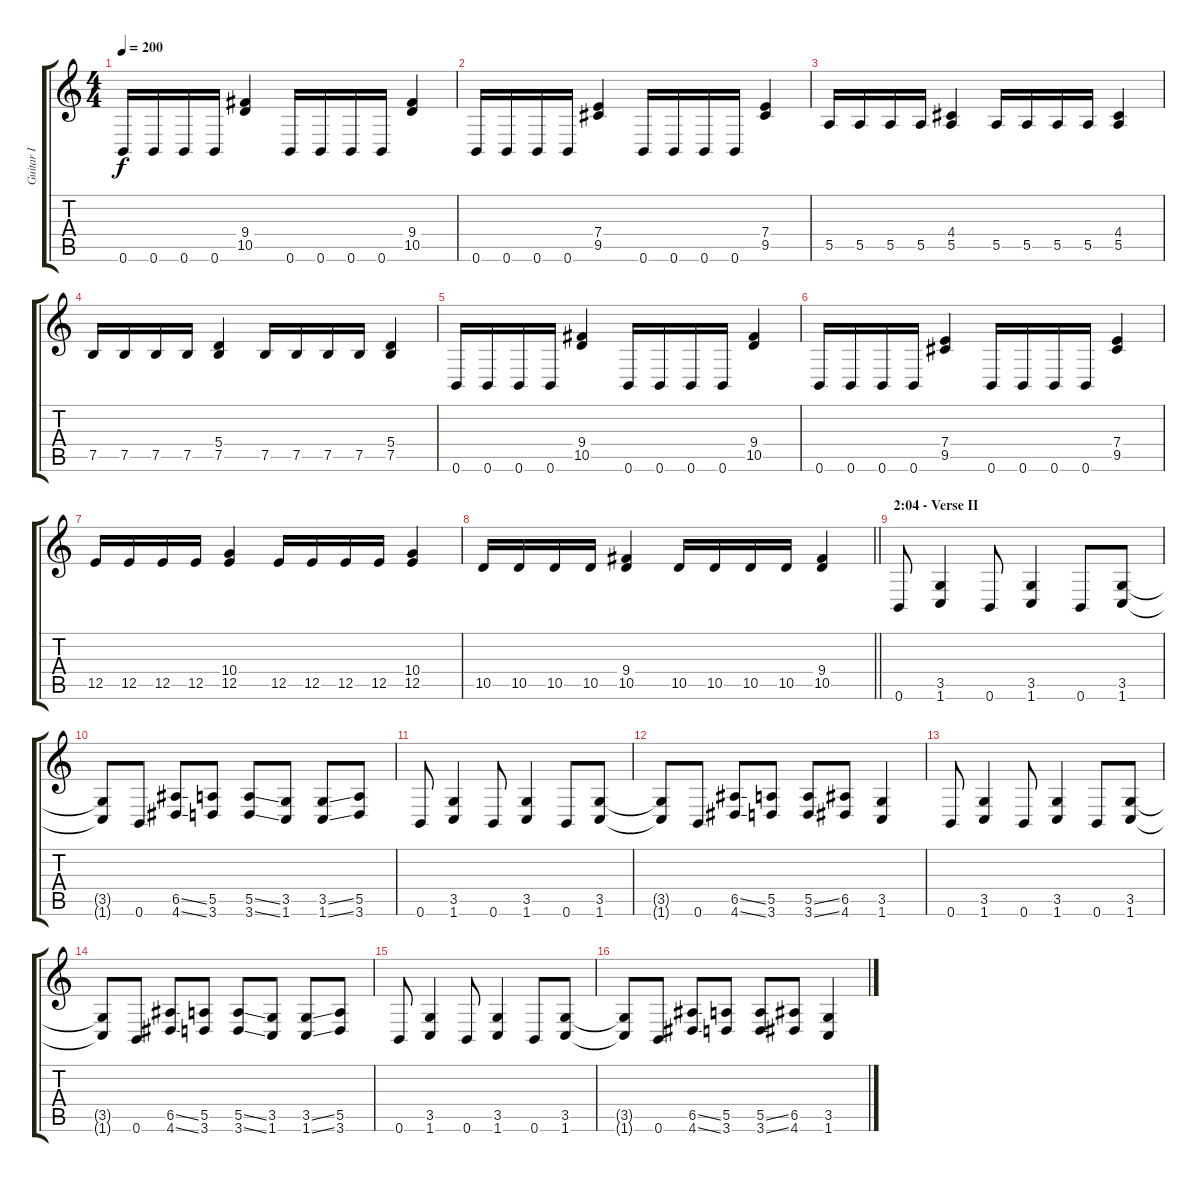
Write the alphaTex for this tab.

\track ("Guitar I" "Guitar I") {instrument distortionguitar}
\staff {score tabs}
\tuning (B3 Gb3 D3 A2 E2 B1) {hide}
\ts (4 4)
\tempo 200
\clef g2
\ks c
0.6.16{dy f} 0.6.16 0.6.16 0.6.16 (9.4 10.5).4 0.6.16 0.6.16 0.6.16 0.6.16 (9.4 10.5).4 |
0.6.16 0.6.16 0.6.16 0.6.16 (7.4 9.5).4 0.6.16 0.6.16 0.6.16 0.6.16 (7.4 9.5).4 |
5.5.16 5.5.16 5.5.16 5.5.16 (4.4 5.5).4 5.5.16 5.5.16 5.5.16 5.5.16 (4.4 5.5).4 |
7.5.16 7.5.16 7.5.16 7.5.16 (5.4 7.5).4 7.5.16 7.5.16 7.5.16 7.5.16 (5.4 7.5).4 |
0.6.16 0.6.16 0.6.16 0.6.16 (9.4 10.5).4 0.6.16 0.6.16 0.6.16 0.6.16 (9.4 10.5).4 |
0.6.16 0.6.16 0.6.16 0.6.16 (7.4 9.5).4 0.6.16 0.6.16 0.6.16 0.6.16 (7.4 9.5).4 |
12.5.16 12.5.16 12.5.16 12.5.16 (10.4 12.5).4 12.5.16 12.5.16 12.5.16 12.5.16 (10.4 12.5).4 |
\barLineRight lightlight
10.5.16 10.5.16 10.5.16 10.5.16 (9.4 10.5).4 10.5.16 10.5.16 10.5.16 10.5.16 (9.4 10.5).4 |
\section ("" "2:04 - Verse II")
0.6.8 (3.5 1.6).4 0.6.8 (3.5 1.6).4 0.6.8 (3.5 1.6).8 |
(3.5{t} 1.6{t}).8 0.6.8 (6.5{ss} 4.6{ss}).8 (5.5 3.6).8 (5.5{ss} 3.6{ss}).8 (3.5 1.6).8 (3.5{ss} 1.6{ss}).8 (5.5 3.6).8 |
0.6.8 (3.5 1.6).4 0.6.8 (3.5 1.6).4 0.6.8 (3.5 1.6).8 |
(3.5{t} 1.6{t}).8 0.6.8 (6.5{ss} 4.6{ss}).8 (5.5 3.6).8 (5.5{ss} 3.6{ss}).8 (6.5 4.6).8 (3.5 1.6).4 |
0.6.8 (3.5 1.6).4 0.6.8 (3.5 1.6).4 0.6.8 (3.5 1.6).8 |
(3.5{t} 1.6{t}).8 0.6.8 (6.5{ss} 4.6{ss}).8 (5.5 3.6).8 (5.5{ss} 3.6{ss}).8 (3.5 1.6).8 (3.5{ss} 1.6{ss}).8 (5.5 3.6).8 |
0.6.8 (3.5 1.6).4 0.6.8 (3.5 1.6).4 0.6.8 (3.5 1.6).8 |
(3.5{t} 1.6{t}).8 0.6.8 (6.5{ss} 4.6{ss}).8 (5.5 3.6).8 (5.5{ss} 3.6{ss}).8 (6.5 4.6).8 (3.5 1.6).4
